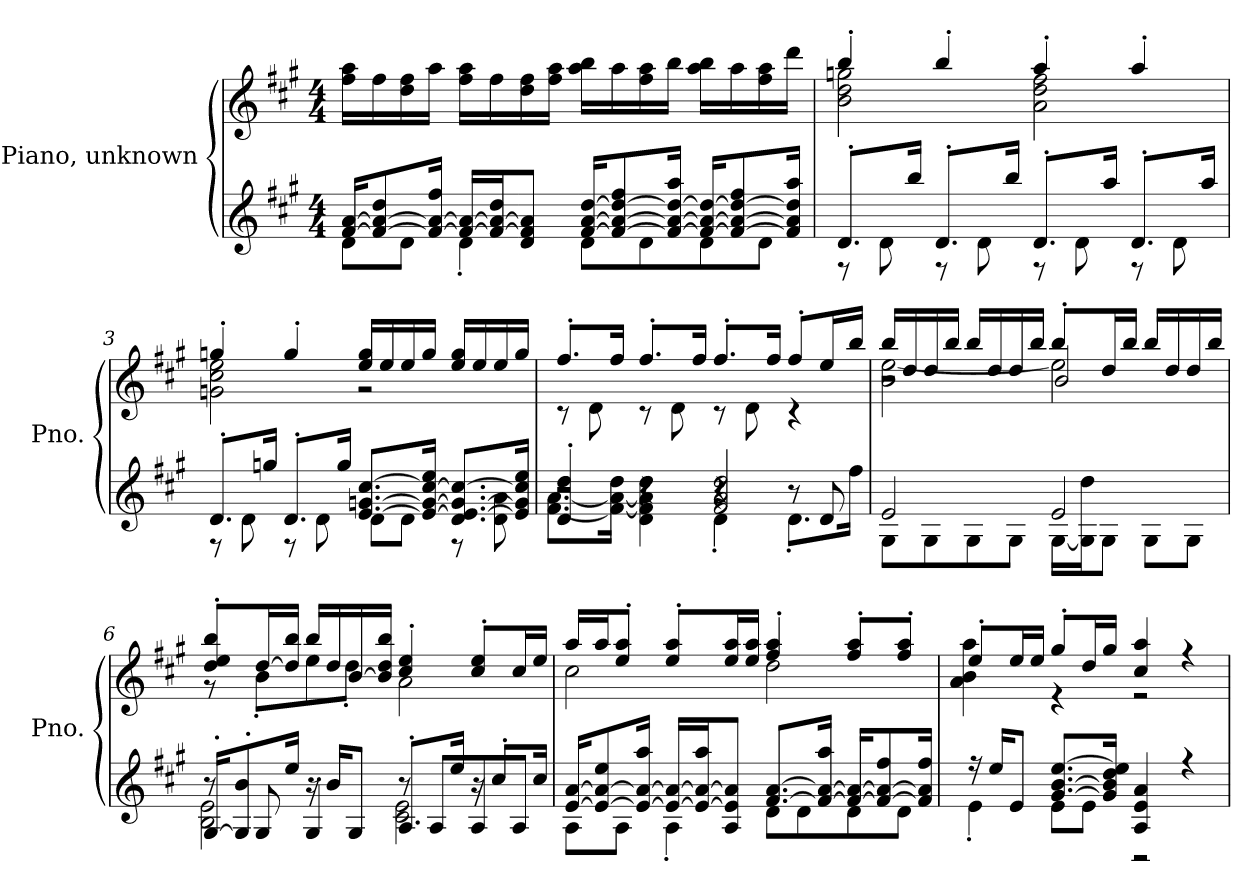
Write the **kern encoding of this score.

**kern	**kern
*part1	*part1
*staff2	*staff1
*I"Piano, unknown	*
*I'Pno.	*
*clefG2	*clefG2
*k[f#c#g#]	*k[f#c#g#]
*M4/4	*M4/4
*MM120	*MM120
=1	=1
*^	*
[16f#/ [16a/KL	8d\L	16ff#\ 16aa\LL
8f#/_ 8a/_ 8dd/	.	16ff#\
.	8d\J	16dd\ 16ff#\
16f#/_ 16a/_ 16ff#/Jk	.	16aa\JJ
16f#/_ 16a/_LL	4d'\	16ff#\ 16aa\LL
16f#/_ 16a/_ 16dd/J	.	16ff#\
8d/ 8f#/] 8a/]J	.	16dd\ 16ff#\
.	.	16ff#\ 16aa\JJ
[16f#/ [16a/ [16dd/KL	8d\L	16aa\ 16bb\LL
8f#/_ 8a/_ 8dd/_ 8ff#/	.	16aa\
.	8d\	16ff#\ 16aa\
16f#/_ 16a/_ 16dd/_ 16aa/Jk	.	16bb\JJ
16f#/_ 16a/_ 16dd/_KL	8d\	16aa\ 16bb\LL
8f#/_ 8a/_ 8dd/_ 8ff#/	.	16aa\
.	8d\J	16ff#\ 16aa\
16f#/] 16a/] 16dd/] 16aa/Jk	.	16ddd\JJ
=2	=2	=2
*	*	*^
8.d'/L	8r	4bb'/	2b\ 2dd\ 2ggn\
.	8d\	.	.
16bb/Jk	.	.	.
8.d'/L	8r	4bb'/	.
.	8d\	.	.
16bb/Jk	.	.	.
8.d'/L	8r	4aa'/	2a\ 2dd\ 2ff#\
.	8d\	.	.
16aa/Jk	.	.	.
8.d'/L	8r	4aa'/	.
.	8d\	.	.
16aa/Jk	.	.	.
!!LO:LB:g=z	!!
=3	=3	=3	=3
8.d'/L	8r	4ggn'/	2gn\ 2cc#\ 2ee\
.	8d\	.	.
16ggn/Jk	.	.	.
8.d'/L	8r	4gg'/	.
.	8d\	.	.
16gg/Jk	.	.	.
[8.e/ [8.gn/ [8.cc#/L	8d\L	16ee/ 16gg/LL	2r
.	.	16ee/	.
.	8d\J	16ee/	.
16e/_ 16g/_ 16cc#/_ 16ee/Jk	.	16gg/JJ	.
8.d/ 8.e/_ 8.g/_ 8.cc#/_L	8r	16ee/ 16gg/LL	.
.	.	16ee/	.
.	8d\ 8a\	16ee/	.
16e/] 16g/] 16cc#/] 16ee/Jk	.	16gg/JJ	.
=4	=4	=4	=4
*	*^	*	*
4d/' 4dd/'	[8.f#\ [8.a\L	2r	8.ff#'/L	8r
.	.	.	.	8d\
.	16f#\_ 16a\_ 16dd\Jk	.	16ff#/Jk	.
4r	4d\ 4f#\] 4a\] 4dd\	.	8.ff#'/L	8r
.	.	.	.	8d\
.	.	.	16ff#/Jk	.
2f#/ 2a/ 2dd/	4d'\	4r	8.ff#'/L	8r
.	.	.	.	8d\
.	.	.	16ff#/Jk	.
.	8.d'\L	8r	8ff#'/L	4r
.	.	8d/	16ee/L	.
.	16ff#\Jk	.	16bb/JJ	.
*	*v	*v	*	*
!!LO:LB:g=z
=5	=5	=5	=5
*	*	*	*^
2e/	8G#\L	16bb/LL	2b\ [2ee\	2r
.	.	16dd/	.	.
.	8G#\	16dd/	.	.
.	.	16bb/JJ	.	.
.	8G#\	16bb/LL	.	.
.	.	16dd/	.	.
.	8G#\J	16dd/	.	.
.	.	16bb/JJ	.	.
2e/	[16G#\LL	8bb'/L	2ee\]	2b/
.	16G#\] 16dd\J	.	.	.
.	8G#\J	16dd/L	.	.
.	.	16bb/JJ	.	.
.	8G#\L	16bb/LL	.	.
.	.	16dd/	.	.
.	8G#\J	16dd/	.	.
.	.	16bb/JJ	.	.
*	*	*	*v	*v
=6	=6	=6	=6
*	*^	*	*
[16G#'/KL	2B\ 2e\	8r	8dd/' 8ee/' 8bb/'L	8r
8G#/]' 8b/'	.	.	.	.
.	.	8G#/	[16dd/L	8b'\L
16ee/Jk	.	.	16dd/] 16bb/JJ	.
16r	.	4G#'/	16bb/LL	8ee\
16b/KL	.	.	16dd/	.
8G#/J	.	.	[16b/	8dd'\J
.	.	.	16b/] 16dd/ 16bb/JJ	.
8.A'/L	2c#\ 2e\	8r	4cc#/' 4ee/'	2a\
.	.	8A/L	.	.
16ee/Jk	.	.	.	.
16r	.	8A/	8cc#/' 8ee/'L	.
8cc#'/L	.	.	.	.
.	.	8A/J	16cc#/L	.
16cc#/Jk	.	.	16ee/JJ	.
*	*v	*v	*	*
!!LO:LB:g=z	!!
=7	=7	=7	=7
[16e/ [16a/KL	8A\L	16aa/LL	2cc#\
8e/_ 8a/_ 8ee/	.	16aa/J	.
.	8A\J	8ee/' 8aa/'J	.
16e/_ 16a/_ 16aa/Jk	.	.	.
16e/_ 16a/_LL	4A'\	8ee/' 8aa/'L	.
16e/_ 16a/_ 16aa/J	.	.	.
8A/ 8e/] 8a/]J	.	16ee/ 16aa/L	.
.	.	16ee/ 16aa/JJ	.
[8.f#/ [8.a/L	8d\L	4ff#/' 4aa/'	2dd\
.	8d\	.	.
16f#/_ 16a/_ 16aa/Jk	.	.	.
16f#/_ 16a/_KL	8d\	8ff#/' 8aa/'L	.
8f#/_ 8a/_ 8ff#/	.	.	.
.	8d\J	8ff#/' 8aa/'J	.
16f#/] 16a/] 16ff#/Jk	.	.	.
=8	=8	=8	=8
16r	4e'\	8ee'/L	4a\ 4b\ 4aa\
16ee/KL	.	.	.
8e/J	.	16ee/L	.
.	.	16ee/JJ	.
[8.g#/ [8.b/ [8.ee/L	8e\L	8gg#'/L	4r
.	8e\J	16dd/L	.
16g#/] 16b/] 16dd/ 16ee/]Jk	.	16gg#/JJ	.
4A/ 4e/ 4a/	2r	4cc#/ 4aa/	2r
4r	.	4r	.
*v	*v	*	*
*	*v	*v
=	=
*-	*-
